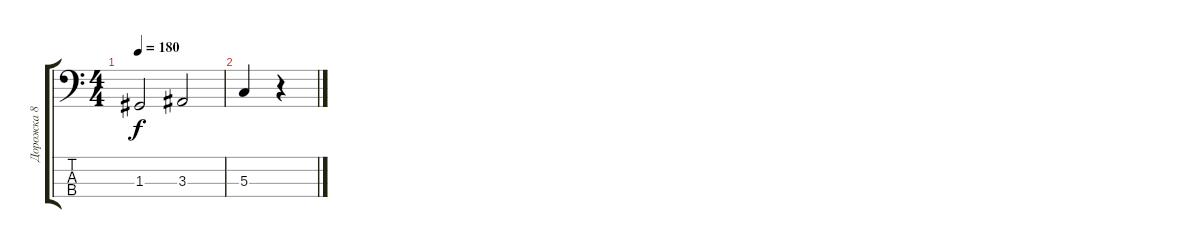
\track ("Дорожка 8" "Дорожка 8") {instrument electricbassfinger}
\staff {score tabs}
\tuning (F2 C2 G1 D1) {hide}
\ts (4 4)
\tempo 180
\clef f4
\ks c
1.3.2{dy f volume 13} 3.3.2 |
5.3.4 r.4
